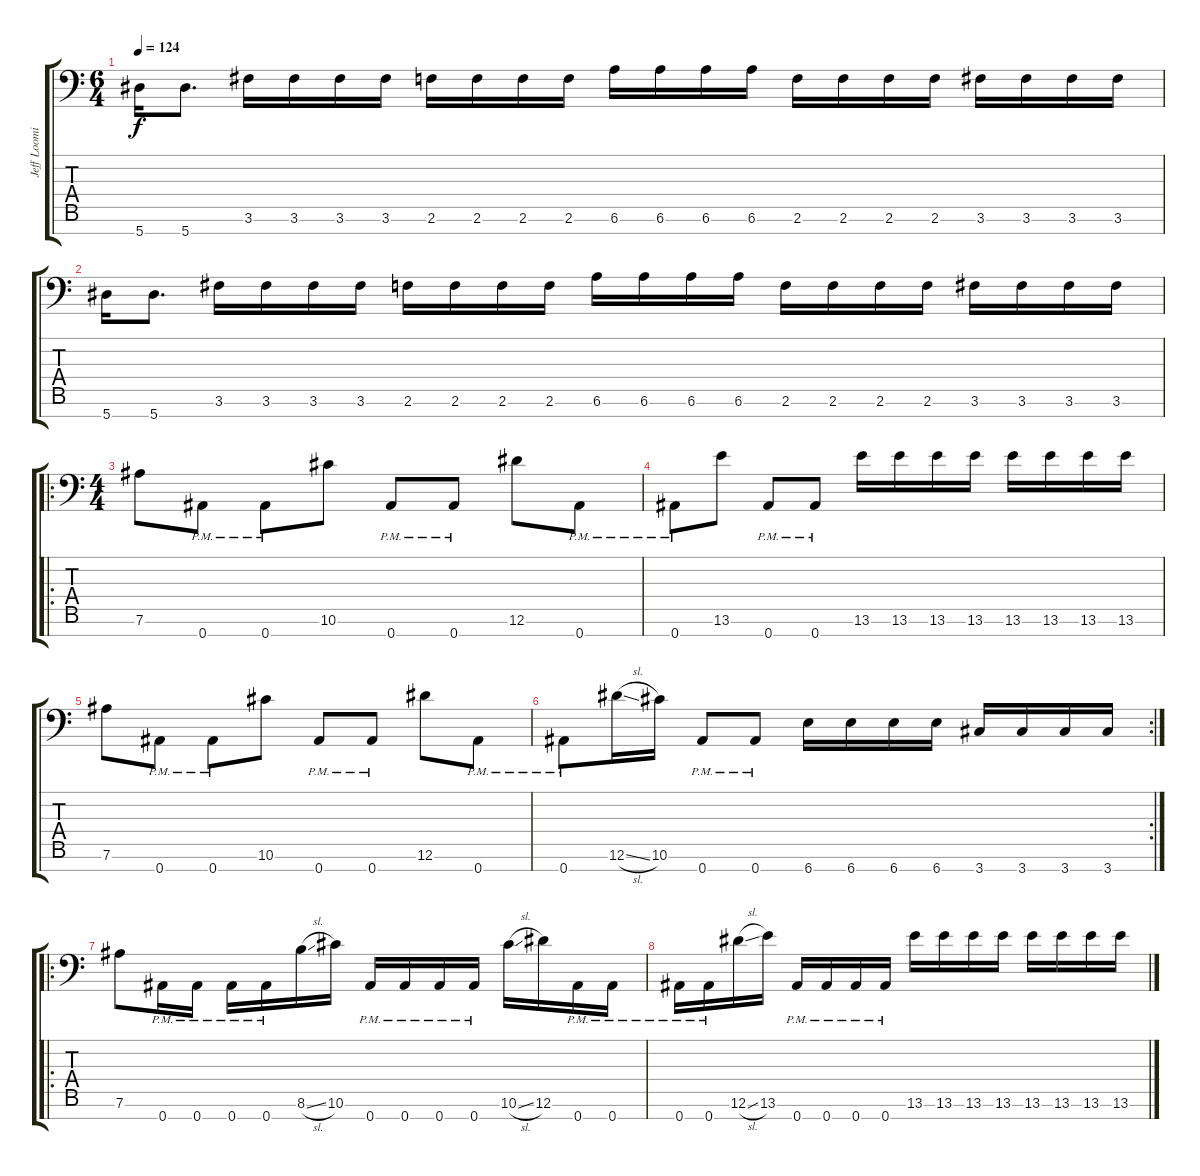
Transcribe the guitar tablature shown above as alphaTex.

\track ("Jeff Loomis Rhythm" "Jeff Loomi") {instrument distortionguitar}
\staff {score tabs}
\tuning (Eb4 Bb3 Gb3 Db3 Ab2 Eb2 Bb1) {hide}
\ts (6 4)
\tempo 124
\clef f4
\ks c
5.7.16{dy f} 5.7.8{d} 3.6.16 3.6.16 3.6.16 3.6.16 2.6.16 2.6.16 2.6.16 2.6.16 6.6.16 6.6.16 6.6.16 6.6.16 2.6.16 2.6.16 2.6.16 2.6.16 3.6.16 3.6.16 3.6.16 3.6.16 |
5.7.16 5.7.8{d} 3.6.16 3.6.16 3.6.16 3.6.16 2.6.16 2.6.16 2.6.16 2.6.16 6.6.16 6.6.16 6.6.16 6.6.16 2.6.16 2.6.16 2.6.16 2.6.16 3.6.16 3.6.16 3.6.16 3.6.16 |
\ro
\ts (4 4)
7.6.8 0.7{pm}.8 0.7{pm}.8 10.6.8 0.7{pm}.8 0.7{pm}.8 12.6.8 0.7{pm}.8 |
0.7{pm}.8 13.6.8 0.7{pm}.8 0.7{pm}.8 13.6.16 13.6.16 13.6.16 13.6.16 13.6.16 13.6.16 13.6.16 13.6.16 |
7.6.8 0.7{pm}.8 0.7{pm}.8 10.6.8 0.7{pm}.8 0.7{pm}.8 12.6.8 0.7{pm}.8 |
\rc 2
0.7{pm}.8 12.6{sl}.16 10.6.16 0.7{pm}.8 0.7{pm}.8 6.7.16 6.7.16 6.7.16 6.7.16 3.7.16 3.7.16 3.7.16 3.7.16 |
\ro
7.6.8 0.7{pm}.16 0.7{pm}.16 0.7{pm}.16 0.7{pm}.16 8.6{sl}.16 10.6.16 0.7{pm}.16 0.7{pm}.16 0.7{pm}.16 0.7{pm}.16 10.6{sl}.16 12.6.16 0.7{pm}.16 0.7{pm}.16 |
0.7{pm}.16 0.7{pm}.16 12.6{sl}.16 13.6.16 0.7{pm}.16 0.7{pm}.16 0.7{pm}.16 0.7{pm}.16 13.6.16 13.6.16 13.6.16 13.6.16 13.6.16 13.6.16 13.6.16 13.6.16
